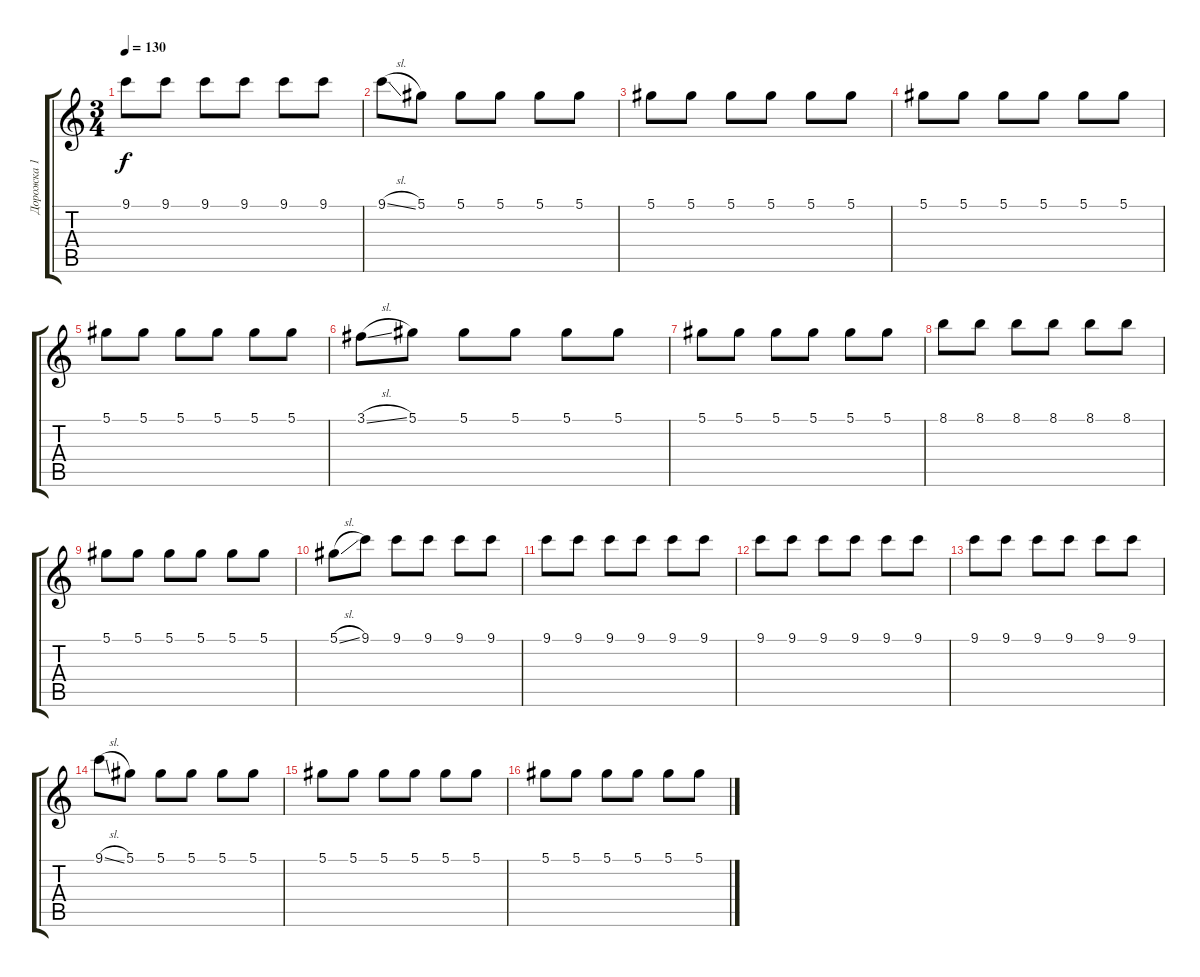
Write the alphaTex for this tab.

\track ("Дорожка 1" "Дорожка 1") {instrument distortionguitar}
\staff {score tabs}
\tuning (Eb4 Bb3 Gb3 Db3 Ab2 Db2) {hide}
\ts (3 4)
\tempo 130
\clef g2
\ks c
9.1.8{dy f} 9.1.8 9.1.8 9.1.8 9.1.8 9.1.8 |
9.1{sl}.8 5.1.8 5.1.8 5.1.8 5.1.8 5.1.8 |
5.1.8 5.1.8 5.1.8 5.1.8 5.1.8 5.1.8 |
5.1.8 5.1.8 5.1.8 5.1.8 5.1.8 5.1.8 |
5.1.8 5.1.8 5.1.8 5.1.8 5.1.8 5.1.8 |
3.1{sl}.8 5.1.8 5.1.8 5.1.8 5.1.8 5.1.8 |
5.1.8 5.1.8 5.1.8 5.1.8 5.1.8 5.1.8 |
8.1.8 8.1.8 8.1.8 8.1.8 8.1.8 8.1.8 |
5.1.8 5.1.8 5.1.8 5.1.8 5.1.8 5.1.8 |
5.1{sl}.8 9.1.8 9.1.8 9.1.8 9.1.8 9.1.8 |
9.1.8 9.1.8 9.1.8 9.1.8 9.1.8 9.1.8 |
9.1.8 9.1.8 9.1.8 9.1.8 9.1.8 9.1.8 |
9.1.8 9.1.8 9.1.8 9.1.8 9.1.8 9.1.8 |
9.1{sl}.8 5.1.8 5.1.8 5.1.8 5.1.8 5.1.8 |
5.1.8 5.1.8 5.1.8 5.1.8 5.1.8 5.1.8 |
5.1.8 5.1.8 5.1.8 5.1.8 5.1.8 5.1.8
